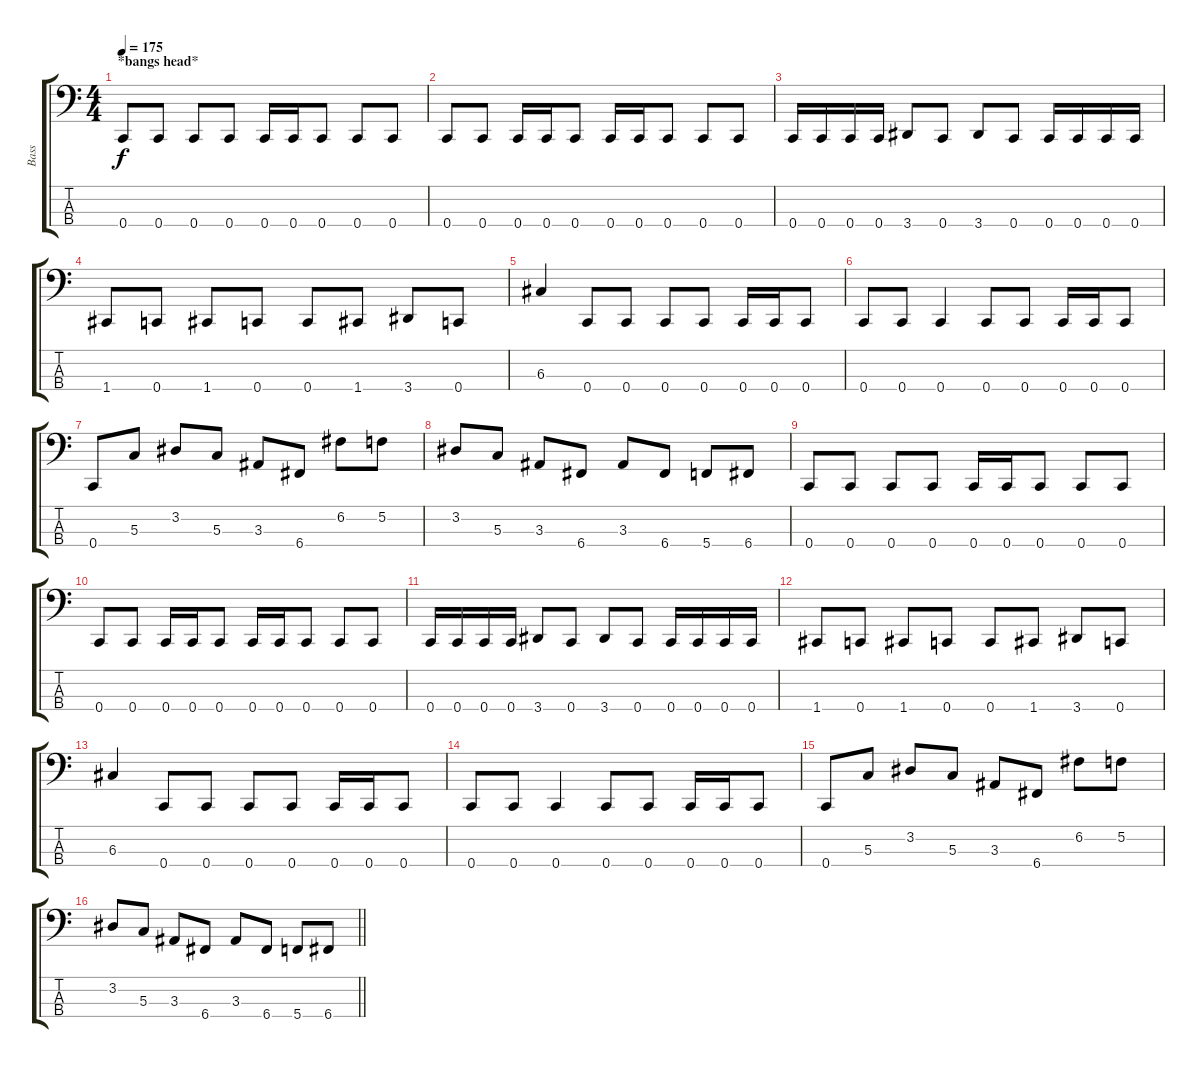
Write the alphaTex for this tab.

\track ("Bass" "Bass") {instrument electricbassfinger}
\staff {score tabs}
\tuning (F2 C2 G1 C1) {hide}
\ts (4 4)
\section ("" "*bangs head*")
\tempo 175
\clef f4
\ks c
0.4.8{dy f} 0.4.8 0.4.8 0.4.8 0.4.16 0.4.16 0.4.8 0.4.8 0.4.8 |
0.4.8 0.4.8 0.4.16 0.4.16 0.4.8 0.4.16 0.4.16 0.4.8 0.4.8 0.4.8 |
0.4.16 0.4.16 0.4.16 0.4.16 3.4.8 0.4.8 3.4.8 0.4.8 0.4.16 0.4.16 0.4.16 0.4.16 |
1.4.8 0.4.8 1.4.8 0.4.8 0.4.8 1.4.8 3.4.8 0.4.8 |
6.3.4 0.4.8 0.4.8 0.4.8 0.4.8 0.4.16 0.4.16 0.4.8 |
0.4.8 0.4.8 0.4.4 0.4.8 0.4.8 0.4.16 0.4.16 0.4.8 |
0.4.8 5.3.8 3.2.8 5.3.8 3.3.8 6.4.8 6.2.8 5.2.8 |
3.2.8 5.3.8 3.3.8 6.4.8 3.3.8 6.4.8 5.4.8 6.4.8 |
0.4.8 0.4.8 0.4.8 0.4.8 0.4.16 0.4.16 0.4.8 0.4.8 0.4.8 |
0.4.8 0.4.8 0.4.16 0.4.16 0.4.8 0.4.16 0.4.16 0.4.8 0.4.8 0.4.8 |
0.4.16 0.4.16 0.4.16 0.4.16 3.4.8 0.4.8 3.4.8 0.4.8 0.4.16 0.4.16 0.4.16 0.4.16 |
1.4.8 0.4.8 1.4.8 0.4.8 0.4.8 1.4.8 3.4.8 0.4.8 |
6.3.4 0.4.8 0.4.8 0.4.8 0.4.8 0.4.16 0.4.16 0.4.8 |
0.4.8 0.4.8 0.4.4 0.4.8 0.4.8 0.4.16 0.4.16 0.4.8 |
0.4.8 5.3.8 3.2.8 5.3.8 3.3.8 6.4.8 6.2.8 5.2.8 |
\barLineRight lightlight
3.2.8 5.3.8 3.3.8 6.4.8 3.3.8 6.4.8 5.4.8 6.4.8
